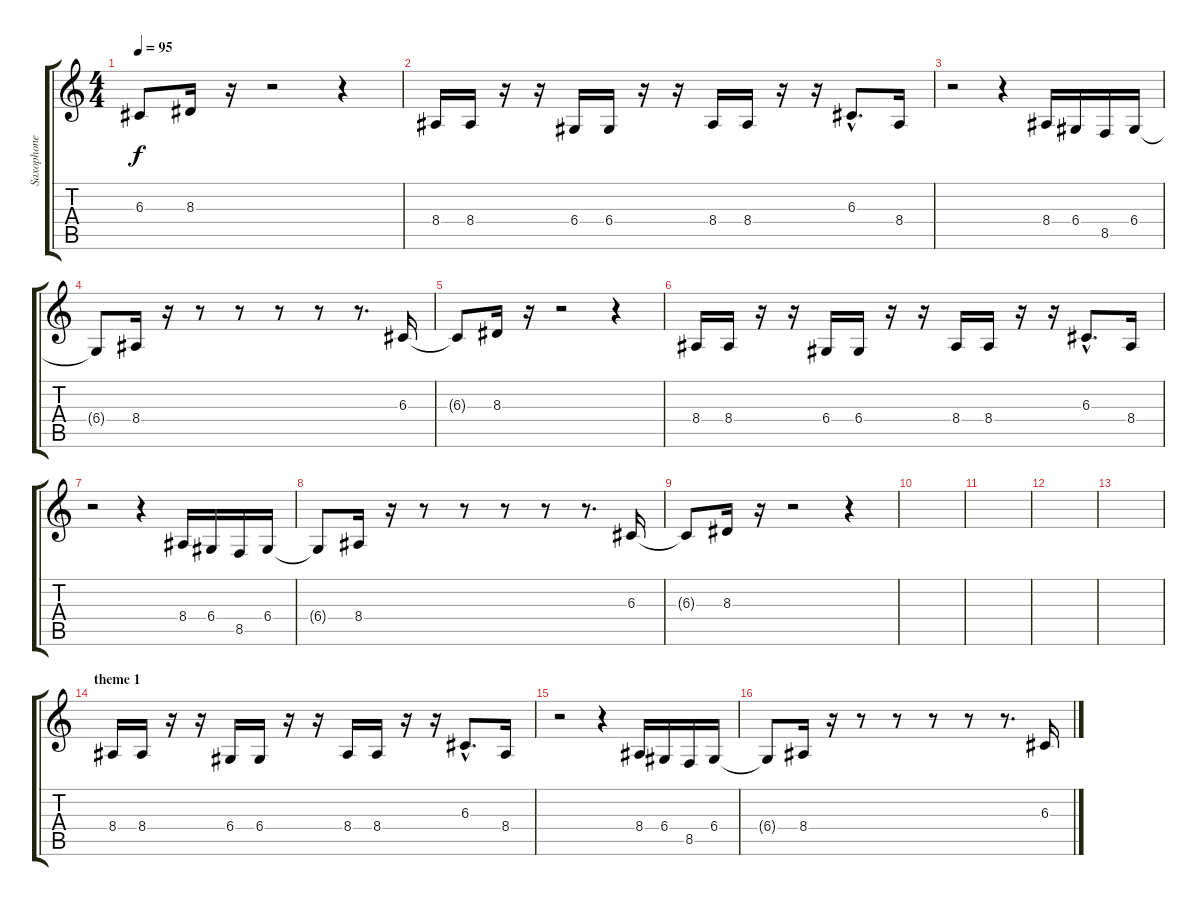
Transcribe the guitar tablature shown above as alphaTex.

\track ("Saxophone" "Saxophone") {instrument baritonesax}
\staff {score tabs}
\tuning (E4 B3 G3 D3 A2 E2) {hide}
\ts (4 4)
\tempo 95
\clef g2
\ks c
6.3{t}.8{dy f} 8.3.16 r.16 r.2 r.4 |
8.4.16 8.4.16 r.16 r.16 6.4.16 6.4.16 r.16 r.16 8.4.16 8.4.16 r.16 r.16 6.3{hac}.8{d} 8.4.16 |
r.2 r.4 8.4.16 6.4.16 8.5.16 6.4.16 |
6.4{t}.8 8.4.16 r.16 r.8 r.8 r.8 r.8 r.8{d} 6.3.16 |
6.3{t}.8 8.3.16 r.16 r.2 r.4 |
8.4.16 8.4.16 r.16 r.16 6.4.16 6.4.16 r.16 r.16 8.4.16 8.4.16 r.16 r.16 6.3{hac}.8{d} 8.4.16 |
r.2 r.4 8.4.16 6.4.16 8.5.16 6.4.16 |
6.4{t}.8 8.4.16 r.16 r.8 r.8 r.8 r.8 r.8{d} 6.3.16 |
6.3{t}.8 8.3.16 r.16 r.2 r.4 |
|
|
|
|
\section ("" "theme 1")
8.4.16 8.4.16 r.16 r.16 6.4.16 6.4.16 r.16 r.16 8.4.16 8.4.16 r.16 r.16 6.3{hac}.8{d} 8.4.16 |
r.2 r.4 8.4.16 6.4.16 8.5.16 6.4.16 |
6.4{t}.8 8.4.16 r.16 r.8 r.8 r.8 r.8 r.8{d} 6.3.16
